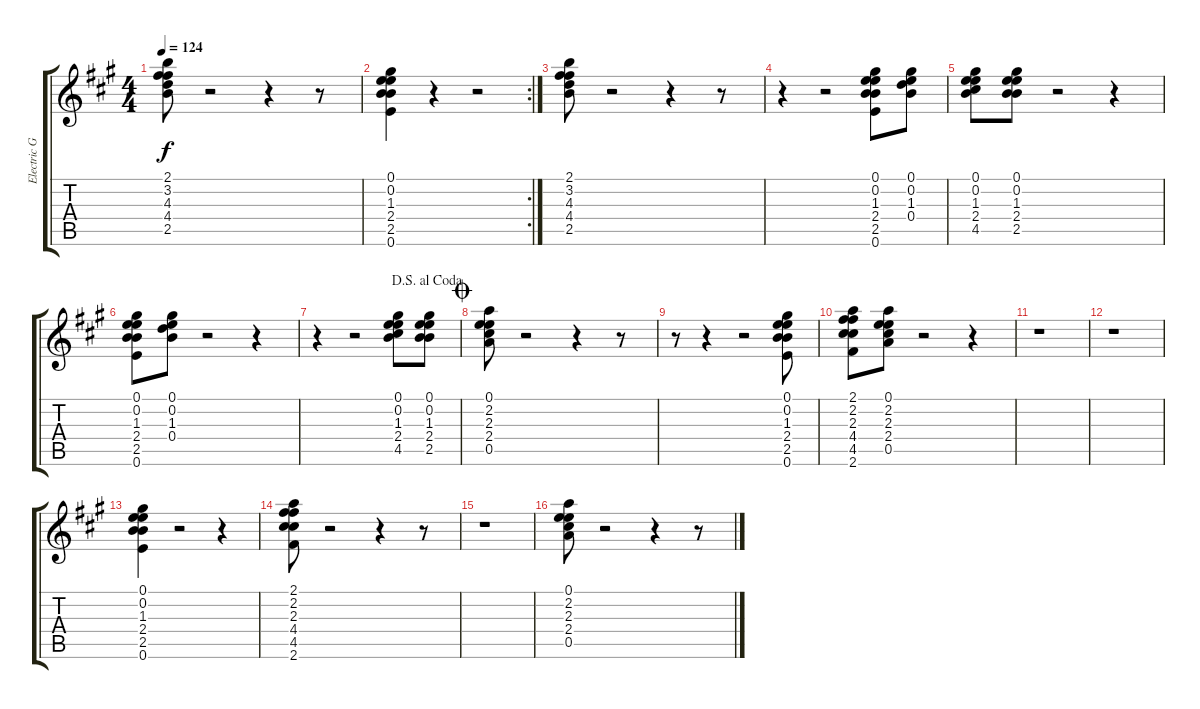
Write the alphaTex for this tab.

\track ("Electric Guitar w/clean tone" "Electric G") {instrument electricguitarclean}
\staff {score tabs}
\tuning (E4 B3 G4 D4 A3 E3) {hide}
\ts (4 4)
\tempo 124
\clef g2
\ks a
(2.1 3.2 4.3 4.4 2.5).8{dy f} r.2 r.4 r.8 |
\rc 2
(0.1 0.2 1.3 2.4 2.5 0.6).4 r.4 r.2 |
(2.1 3.2 4.3 4.4 2.5).8 r.2 r.4 r.8 |
r.4 r.2 (0.1 0.2 1.3 2.4 2.5 0.6).8 (0.1 0.2 1.3 0.4).8 |
(0.1 0.2 1.3 2.4 4.5).8 (0.1 0.2 1.3 2.4 2.5).8 r.2 r.4 |
(0.1 0.2 1.3 2.4 2.5 0.6).8 (0.1 0.2 1.3 0.4).8 r.2 r.4 |
\jump dalsegnoalcoda
r.4 r.2 (0.1 0.2 1.3 2.4 4.5).8 (0.1 0.2 1.3 2.4 2.5).8 |
\jump coda
(0.1 2.2 2.3 2.4 0.5).8 r.2 r.4 r.8 |
r.8 r.4 r.2 (0.1 0.2 1.3 2.4 2.5 0.6).8 |
(2.1 2.2 2.3 4.4 4.5 2.6).8 (0.1 2.2 2.3 2.4 0.5).8 r.2 r.4 |
r.1 |
r.1 |
(0.1 0.2 1.3 2.4 2.5 0.6).4 r.2 r.4 |
(2.1 2.2 2.3 4.4 4.5 2.6).8 r.2 r.4 r.8 |
r.1 |
(0.1 2.2 2.3 2.4 0.5).8 r.2 r.4 r.8
